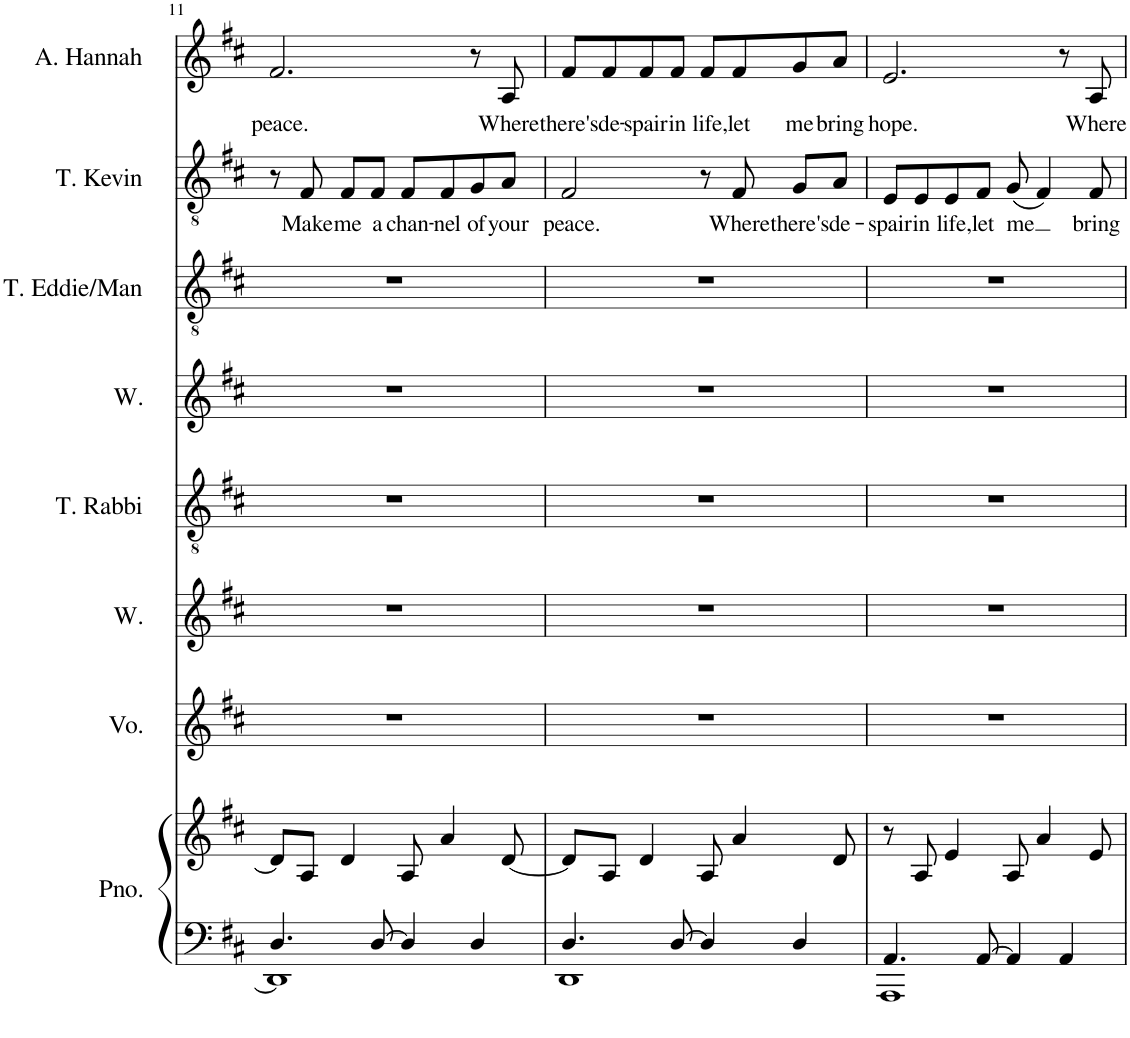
**kern	**kern	**kern	**kern	**kern	**kern	**kern	**kern	**text	**kern	**text
*part8	*part8	*part7	*part6	*part5	*part4	*part3	*part2	*part2	*part1	*part1
*staff9	*staff8	*staff7	*staff6	*staff5	*staff4	*staff3	*staff2	*staff2	*staff1	*staff1
*I"Piano	*	*I"Voice	*I"Women	*I"Tenor	*I"Women	*I"Tenor	*I"Tenor	*	*I"Alto	*
*I'Pno.	*	*I'Vo.	*I'W.	*	*I'W.	*	*	*	*	*
!!LO:PB:g=z
*clefF4	*clefG2	*clefG2	*clefG2	*clefGv2	*clefG2	*clefGv2	*clefGv2	*	*clefG2	*
*k[f#c#]	*k[f#c#]	*k[f#c#]	*k[f#c#]	*k[f#c#]	*k[f#c#]	*k[f#c#]	*k[f#c#]	*	*k[f#c#]	*
*M4/4	*M4/4	*M4/4	*M4/4	*M4/4	*M4/4	*M4/4	*M4/4	*	*M4/4	*
=11	=11	=11	=11	=11	=11	=11	=11	=11	=11	=11
*^	*	*	*	*	*	*	*	*	*	*
!	!	!	!	!	!	!	!	!	!	!	!LO:LY:b
4.D/	1DD]	8d/L]	1r	1r	1r	1r	1r	8r	.	2.f#/	peace.
!	!	!	!	!	!	!	!	!	!LO:LY:b	!	!
.	.	8A/J	.	.	.	.	.	8F#/	Make	.	.
!	!	!	!	!	!	!	!	!	!LO:LY:b	!	!
.	.	4d/	.	.	.	.	.	8F#/L	me	.	.
!	!	!	!	!	!	!	!	!	!LO:LY:b	!	!
[8D/	.	.	.	.	.	.	.	8F#/J	a	.	.
!	!	!	!	!	!	!	!	!	!LO:LY:b	!	!
4D/]	.	8A/	.	.	.	.	.	8F#/L	chan-	.	.
!	!	!	!	!	!	!	!	!	!LO:LY:b	!	!
.	.	4a/	.	.	.	.	.	8F#/	-nel	.	.
!	!	!	!	!	!	!	!	!	!LO:LY:b	!	!
4D/	.	.	.	.	.	.	.	8G/	of	8r	.
!	!	!	!	!	!	!	!	!	!LO:LY:b	!	!LO:LY:b
.	.	[8d/	.	.	.	.	.	8A/J	your	8A/	Where
=12	=12	=12	=12	=12	=12	=12	=12	=12	=12	=12	=12
!	!	!	!	!	!	!	!	!	!LO:LY:b	!	!LO:LY:b
4.D/	1DD	8d/L]	1r	1r	1r	1r	1r	2F#/	peace.	8f#/L	there's
!	!	!	!	!	!	!	!	!	!	!	!LO:LY:b
.	.	8A/J	.	.	.	.	.	.	.	8f#/	de-
!	!	!	!	!	!	!	!	!	!	!	!LO:LY:b
.	.	4d/	.	.	.	.	.	.	.	8f#/	-spair
!	!	!	!	!	!	!	!	!	!	!	!LO:LY:b
[8D/	.	.	.	.	.	.	.	.	.	8f#/J	in
!	!	!	!	!	!	!	!	!	!	!	!LO:LY:b
4D/]	.	8A/	.	.	.	.	.	8r	.	8f#/L	life,
!	!	!	!	!	!	!	!	!	!LO:LY:b	!	!LO:LY:b
.	.	4a/	.	.	.	.	.	8F#/	Where	8f#/	let
!	!	!	!	!	!	!	!	!	!LO:LY:b	!	!LO:LY:b
4D/	.	.	.	.	.	.	.	8G/L	there's	8g/	me
!	!	!	!	!	!	!	!	!	!LO:LY:b	!	!LO:LY:b
.	.	8d/	.	.	.	.	.	8A/J	de-	8a/J	bring
=13	=13	=13	=13	=13	=13	=13	=13	=13	=13	=13	=13
!	!	!	!	!	!	!	!	!	!LO:LY:b	!	!LO:LY:b
4.AA/	1AAA	8r	1r	1r	1r	1r	1r	8E/L	-spair	2.e/	hope.
!	!	!	!	!	!	!	!	!	!LO:LY:b	!	!
.	.	8A/	.	.	.	.	.	8E/	in	.	.
!	!	!	!	!	!	!	!	!	!LO:LY:b	!	!
.	.	4e/	.	.	.	.	.	8E/	life,	.	.
!	!	!	!	!	!	!	!	!	!LO:LY:b	!	!
[8AA/	.	.	.	.	.	.	.	8F#/J	let	.	.
!	!	!	!	!	!	!	!	!	!LO:LY:b	!	!
4AA/]	.	8A/	.	.	.	.	.	(8G/	me	.	.
.	.	4a/	.	.	.	.	.	4F#/)	.	.	.
4AA/	.	.	.	.	.	.	.	.	.	8r	.
!	!	!	!	!	!	!	!	!	!LO:LY:b	!	!LO:LY:b
.	.	8e/	.	.	.	.	.	8F#/	bring	8A/	Where
*v	*v	*	*	*	*	*	*	*	*	*	*
=	=	=	=	=	=	=	=	=	=	=
*-	*-	*-	*-	*-	*-	*-	*-	*-	*-	*-
